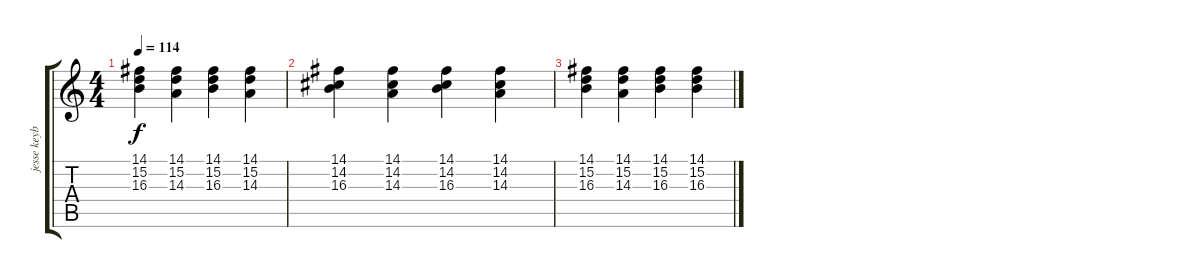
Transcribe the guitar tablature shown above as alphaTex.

\track ("jesse keyboard" "jesse keyb") {instrument electricgrandpiano}
\staff {score tabs}
\tuning (E4 B3 G3 D3 A2 E2) {hide}
\ts (4 4)
\tempo 114
\clef g2
\ks c
(14.1 15.2 16.3).4{dy f} (14.1 15.2 14.3).4 (14.1 15.2 16.3).4 (14.1 15.2 14.3).4 |
(14.1 14.2 16.3).4 (14.1 14.2 14.3).4 (14.1 14.2 16.3).4 (14.1 14.2 14.3).4 |
(14.1 15.2 16.3).4 (14.1 15.2 14.3).4 (14.1 15.2 16.3).4 (14.1 15.2 16.3).4
